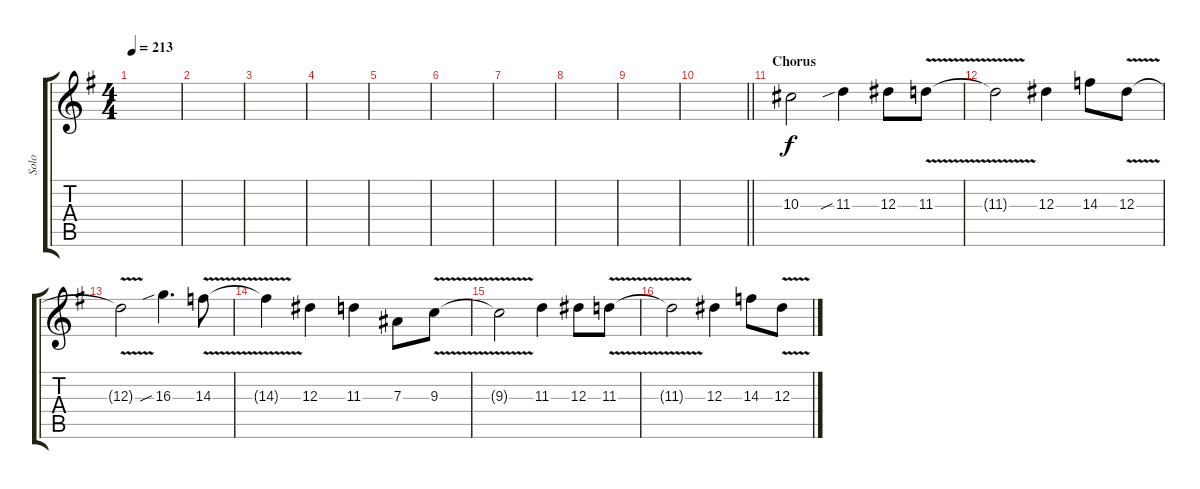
\track ("Solo" "Solo") {instrument distortionguitar}
\staff {score tabs}
\tuning (C4 G3 Eb3 Bb2 F2 C2) {hide}
\ts (4 4)
\tempo 213
\clef g2
\ks eminor
|
|
|
|
|
|
|
|
|
\barLineRight lightlight
|
\section ("" "Chorus")
10.3.2 11.3{sib}.4 12.3.8 11.3{v}.8 |
11.3{t}.2 12.3.4 14.3.8 12.3{v}.8 |
12.3{t}.2 16.3{sib}.4{d} 14.3{v}.8 |
14.3{t}.4 12.3.4 11.3.4 7.3.8 9.3{v}.8 |
9.3{t}.2 11.3.4 12.3.8 11.3{v}.8 |
11.3{t}.2 12.3.4 14.3.8 12.3{v}.8
